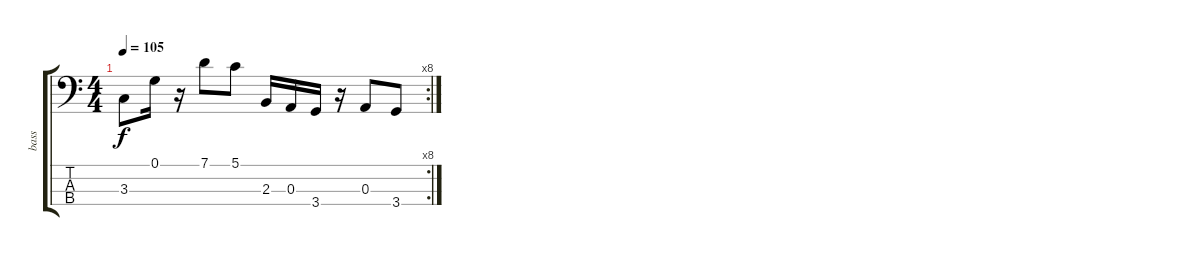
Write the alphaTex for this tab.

\track ("bass" "bass") {instrument electricbassfinger}
\staff {score tabs}
\tuning (G2 D2 A1 E1) {hide}
\rc 8
\ts (4 4)
\tempo 105
\clef f4
\ks c
3.3.8{dy f} 0.1.16 r.16 7.1.8 5.1.8 2.3.16 0.3.16 3.4.16 r.16 0.3.8 3.4.8
